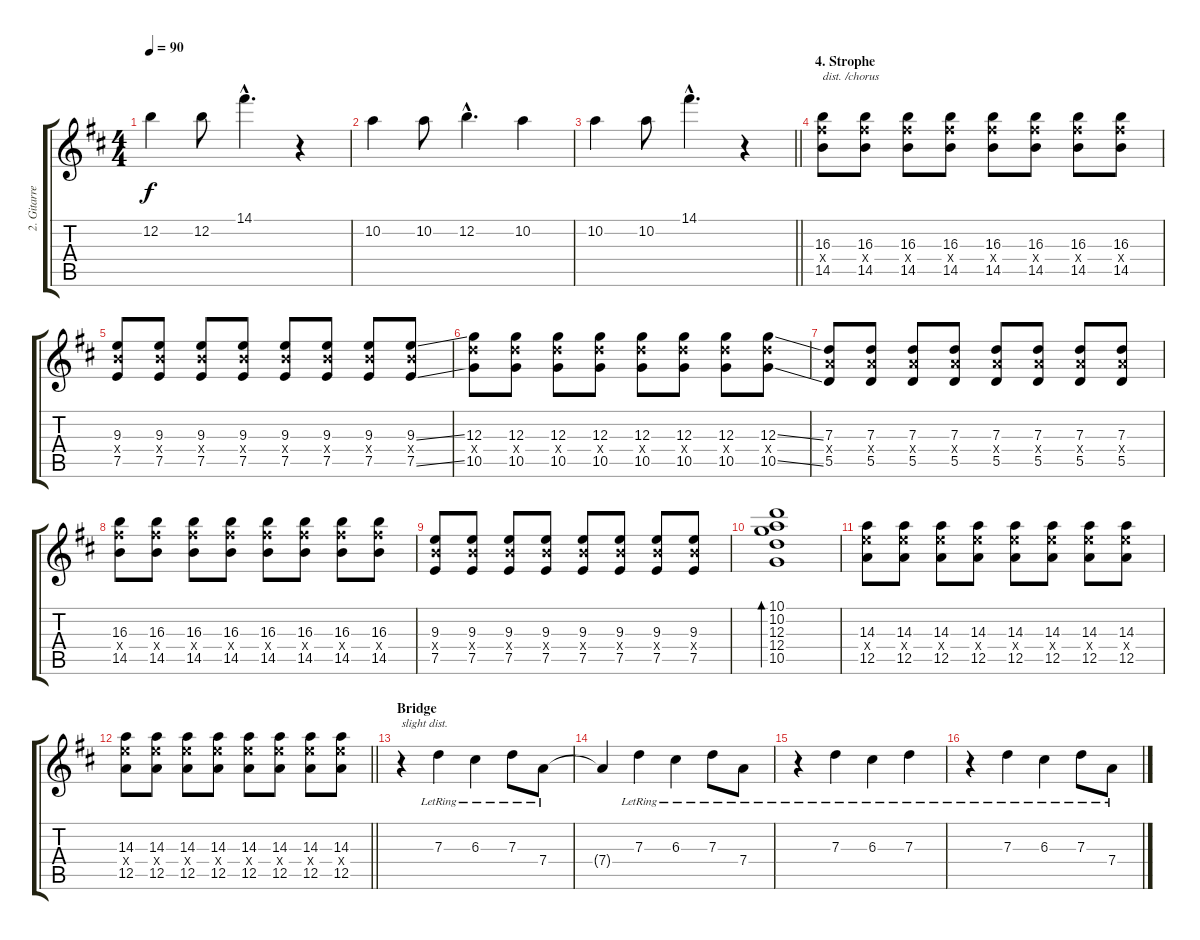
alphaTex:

\track ("2. Gitarre" "2. Gitarre") {instrument electricguitarclean}
\staff {score tabs}
\tuning (E4 B3 G3 D3 A2 E2) {hide}
\ts (4 4)
\tempo 90
\clef g2
\ks d
12.2.4{dy f} 12.2.8 14.1{hac}.4{d} r.4 |
10.2.4 10.2.8 12.2{hac}.4{d} 10.2.4 |
\barLineRight lightlight
10.2.4 10.2.8 14.1{hac}.4{d} r.4 |
\section ("" "4. Strophe")
(16.3 16.4{x} 14.5).8{txt "dist. /chorus" volume 13 instrument overdrivenguitar} (16.3 16.4{x} 14.5).8 (16.3 16.4{x} 14.5).8 (16.3 16.4{x} 14.5).8 (16.3 16.4{x} 14.5).8 (16.3 16.4{x} 14.5).8 (16.3 16.4{x} 14.5).8 (16.3 16.4{x} 14.5).8 |
(9.3 9.4{x} 7.5).8 (9.3 9.4{x} 7.5).8 (9.3 9.4{x} 7.5).8 (9.3 9.4{x} 7.5).8 (9.3 9.4{x} 7.5).8 (9.3 9.4{x} 7.5).8 (9.3 9.4{x} 7.5).8 (9.3{ss} 9.4{x} 7.5{ss}).8 |
(12.3 12.4{x} 10.5).8 (12.3 12.4{x} 10.5).8 (12.3 12.4{x} 10.5).8 (12.3 12.4{x} 10.5).8 (12.3 12.4{x} 10.5).8 (12.3 12.4{x} 10.5).8 (12.3 12.4{x} 10.5).8 (12.3{ss} 12.4{x} 10.5{ss}).8 |
(7.3 7.4{x} 5.5).8 (7.3 7.4{x} 5.5).8 (7.3 7.4{x} 5.5).8 (7.3 7.4{x} 5.5).8 (7.3 7.4{x} 5.5).8 (7.3 7.4{x} 5.5).8 (7.3 7.4{x} 5.5).8 (7.3 7.4{x} 5.5).8 |
(16.3 16.4{x} 14.5).8 (16.3 16.4{x} 14.5).8 (16.3 16.4{x} 14.5).8 (16.3 16.4{x} 14.5).8 (16.3 16.4{x} 14.5).8 (16.3 16.4{x} 14.5).8 (16.3 16.4{x} 14.5).8 (16.3 16.4{x} 14.5).8 |
(9.3 9.4{x} 7.5).8 (9.3 9.4{x} 7.5).8 (9.3 9.4{x} 7.5).8 (9.3 9.4{x} 7.5).8 (9.3 9.4{x} 7.5).8 (9.3 9.4{x} 7.5).8 (9.3 9.4{x} 7.5).8 (9.3 9.4{x} 7.5).8 |
(10.1 10.2 12.3 12.4 10.5).1{bd 60} |
(14.3 14.4{x} 12.5).8 (14.3 14.4{x} 12.5).8 (14.3 14.4{x} 12.5).8 (14.3 14.4{x} 12.5).8 (14.3 14.4{x} 12.5).8 (14.3 14.4{x} 12.5).8 (14.3 14.4{x} 12.5).8 (14.3 14.4{x} 12.5).8 |
\barLineRight lightlight
(14.3 14.4{x} 12.5).8 (14.3 14.4{x} 12.5).8 (14.3 14.4{x} 12.5).8 (14.3 14.4{x} 12.5).8 (14.3 14.4{x} 12.5).8 (14.3 14.4{x} 12.5).8 (14.3 14.4{x} 12.5).8 (14.3 14.4{x} 12.5).8 |
\section ("" "Bridge")
r.4{txt "slight dist." instrument electricguitarclean} 7.3{lr}.4 6.3{lr}.4 7.3{lr}.8 7.4{lr}.8 |
7.4{t}.4 7.3{lr}.4 6.3{lr}.4 7.3{lr}.8 7.4{lr}.8 |
r.4 7.3{lr}.4 6.3{lr}.4 7.3{lr}.4 |
r.4 7.3{lr}.4 6.3{lr}.4 7.3{lr}.8 7.4{lr}.8
